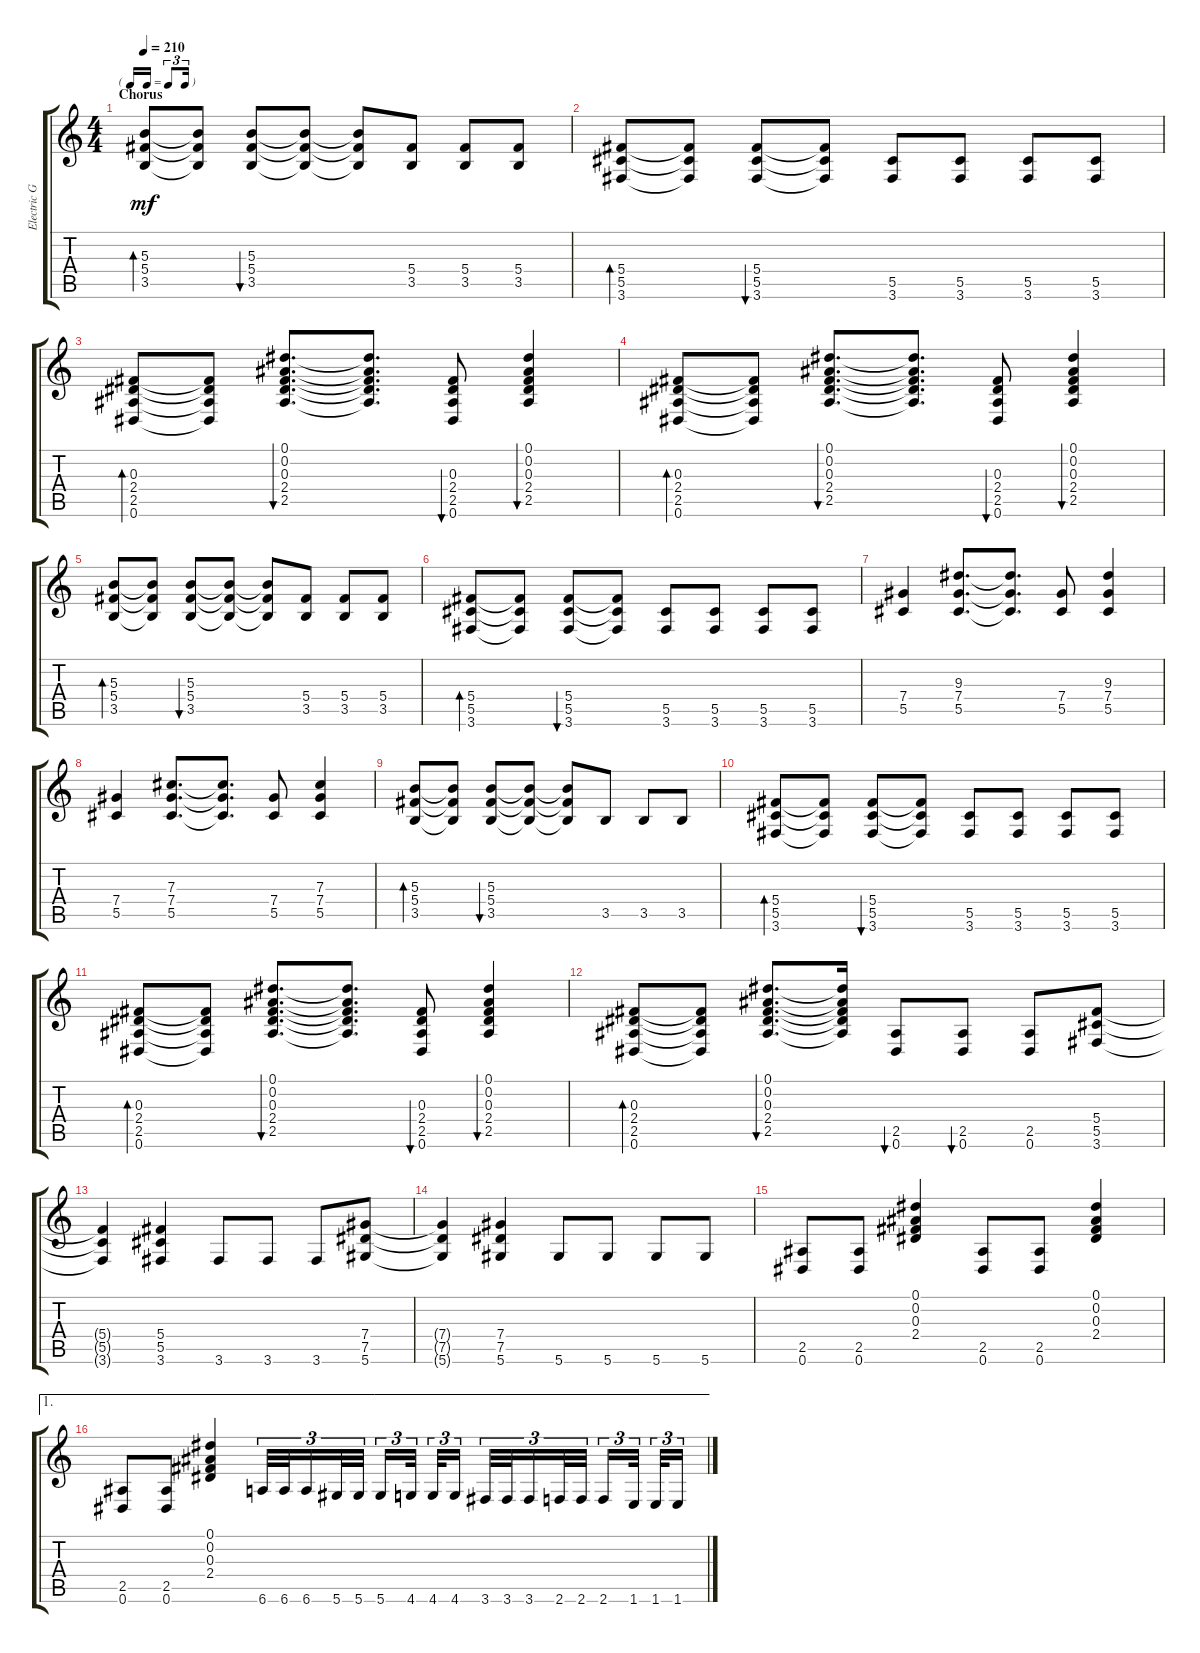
\track ("Electric Guitar" "Electric G") {instrument overdrivenguitar}
\staff {score tabs}
\tuning (Eb4 Bb3 Gb3 Db3 Ab2 Eb2) {hide}
\ts (4 4)
\tf triplet16th
\section ("" "Chorus")
\tempo 210
\clef g2
\ks c
(5.3 5.4 3.5).8{bd 30 dy mf} (5.3{t} 5.4{t} 3.5{t}).8 (5.3 5.4 3.5).8{bu 30} (5.3{t} 5.4{t} 3.5{t}).8 (5.3{t} 5.4{t} 3.5{t}).8 (5.4 3.5).8 (5.4 3.5).8 (5.4 3.5).8 |
(5.4 5.5 3.6).8{bd 30} (5.4{t} 5.5{t} 3.6{t}).8 (5.4 5.5 3.6).8{bu 30} (5.4{t} 5.5{t} 3.6{t}).8 (5.5 3.6).8 (5.5 3.6).8 (5.5 3.6).8 (5.5 3.6).8 |
(0.3 2.4 2.5 0.6).8{bd 60} (0.3{t} 2.4{t} 2.5{t} 0.6{t}).8 (0.1 0.2 0.3 2.4 2.5).8{d bu 60} (0.1{t} 0.2{t} 0.3{t} 2.4{t} 2.5{t}).8{d} (0.3 2.4 2.5 0.6).8{bu 60} (0.1 0.2 0.3 2.4 2.5).4{bu 60} |
(0.3 2.4 2.5 0.6).8{bd 60} (0.3{t} 2.4{t} 2.5{t} 0.6{t}).8 (0.1 0.2 0.3 2.4 2.5).8{d bu 60} (0.1{t} 0.2{t} 0.3{t} 2.4{t} 2.5{t}).8{d} (0.3 2.4 2.5 0.6).8{bu 60} (0.1 0.2 0.3 2.4 2.5).4{bu 60} |
(5.3 5.4 3.5).8{bd 30} (5.3{t} 5.4{t} 3.5{t}).8 (5.3 5.4 3.5).8{bu 30} (5.3{t} 5.4{t} 3.5{t}).8 (5.3{t} 5.4{t} 3.5{t}).8 (5.4 3.5).8 (5.4 3.5).8 (5.4 3.5).8 |
(5.4 5.5 3.6).8{bd 30} (5.4{t} 5.5{t} 3.6{t}).8 (5.4 5.5 3.6).8{bu 30} (5.4{t} 5.5{t} 3.6{t}).8 (5.5 3.6).8 (5.5 3.6).8 (5.5 3.6).8 (5.5 3.6).8 |
(7.4 5.5).4 (9.3 7.4 5.5).8{d} (9.3{t} 7.4{t} 5.5{t}).8{d} (7.4 5.5).8 (9.3 7.4 5.5).4 |
(7.4 5.5).4 (7.3 7.4 5.5).8{d} (7.3{t} 7.4{t} 5.5{t}).8{d} (7.4 5.5).8 (7.3 7.4 5.5).4 |
(5.3 5.4 3.5).8{bd 30} (5.3{t} 5.4{t} 3.5{t}).8 (5.3 5.4 3.5).8{bu 30} (5.3{t} 5.4{t} 3.5{t}).8 (5.3{t} 5.4{t} 3.5{t}).8 3.5.8 3.5.8 3.5.8 |
(5.4 5.5 3.6).8{bd 30} (5.4{t} 5.5{t} 3.6{t}).8 (5.4 5.5 3.6).8{bu 30} (5.4{t} 5.5{t} 3.6{t}).8 (5.5 3.6).8 (5.5 3.6).8 (5.5 3.6).8 (5.5 3.6).8 |
(0.3 2.4 2.5 0.6).8{bd 60} (0.3{t} 2.4{t} 2.5{t} 0.6{t}).8 (0.1 0.2 0.3 2.4 2.5).8{d bu 60} (0.1{t} 0.2{t} 0.3{t} 2.4{t} 2.5{t}).8{d} (0.3 2.4 2.5 0.6).8{bu 60} (0.1 0.2 0.3 2.4 2.5).4{bu 60} |
(0.3 2.4 2.5 0.6).8{bd 60} (0.3{t} 2.4{t} 2.5{t} 0.6{t}).8 (0.1 0.2 0.3 2.4 2.5).8{d bu 60} (0.1{t} 0.2{t} 0.3{t} 2.4{t} 2.5{t}).16 (2.5 0.6).8{bu 60} (2.5 0.6).8{bu 60} (2.5 0.6).8 (5.4 5.5 3.6).8 |
(5.4{t} 5.5{t} 3.6{t}).4 (5.4 5.5 3.6).4 3.6.8 3.6.8 3.6.8 (7.4 7.5 5.6).8 |
(7.4{t} 7.5{t} 5.6{t}).4 (7.4 7.5 5.6).4 5.6.8 5.6.8 5.6.8 5.6.8 |
(2.5 0.6).8 (2.5 0.6).8 (0.1 0.2 0.3 2.4).4 (2.5 0.6).8 (2.5 0.6).8 (0.1 0.2 0.3 2.4).4 |
\ae 1
(2.5 0.6).8 (2.5 0.6).8 (0.1 0.2 0.3 2.4).4 6.6.32{tu (3 2)} 6.6.32{tu (3 2)} 6.6.16{tu (3 2)} 5.6.32{tu (3 2)} 5.6.32{tu (3 2) beam splitsecondary} 5.6.16{tu (3 2)} 4.6.32{tu (3 2) beam splitsecondary} 4.6.32{tu (3 2)} 4.6.16{tu (3 2)} 3.6.32{tu (3 2)} 3.6.32{tu (3 2)} 3.6.16{tu (3 2)} 2.6.32{tu (3 2)} 2.6.32{tu (3 2) beam splitsecondary} 2.6.16{tu (3 2)} 1.6.32{tu (3 2) beam splitsecondary} 1.6.32{tu (3 2)} 1.6.16{tu (3 2)}
